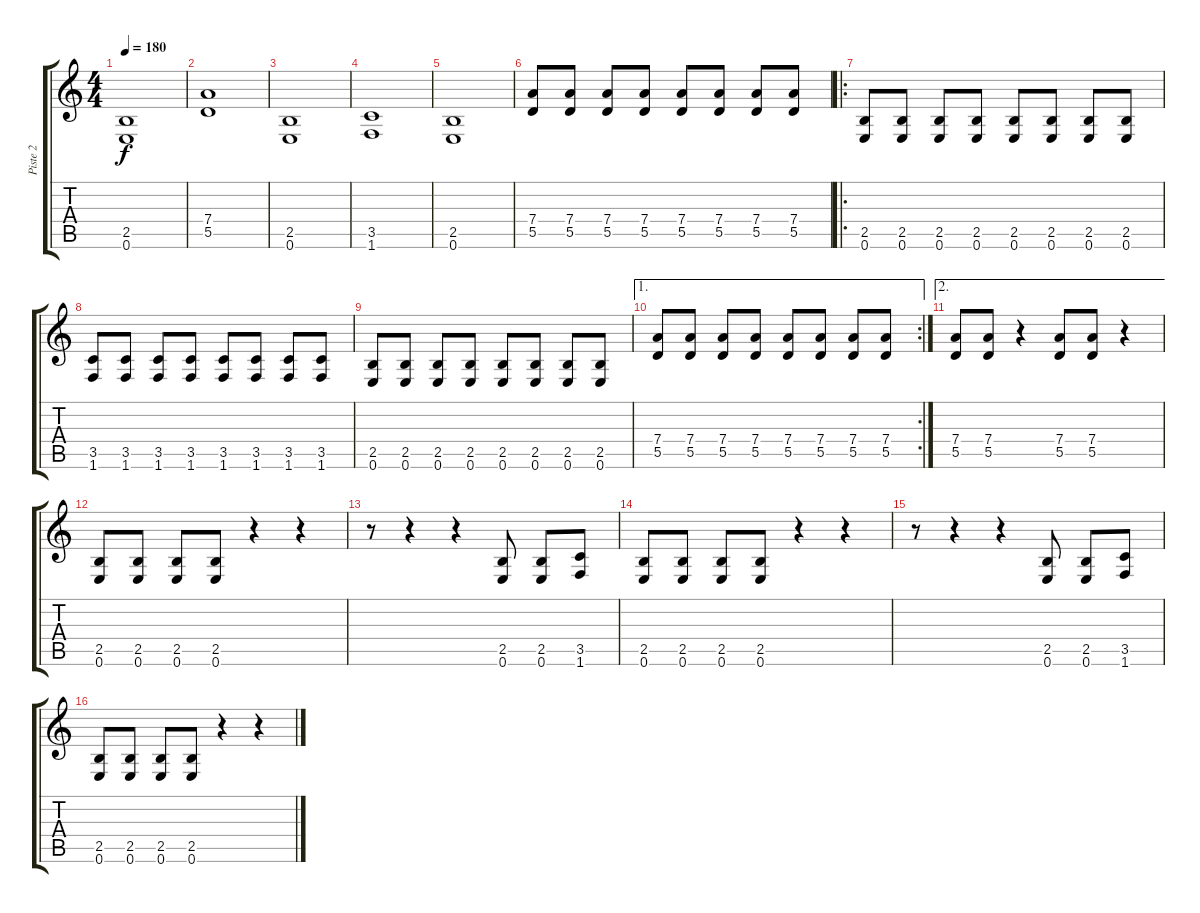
\track ("Piste 2" "Piste 2") {instrument distortionguitar}
\staff {score tabs}
\tuning (E4 B3 G3 D3 A2 E2) {hide}
\ts (4 4)
\tempo 180
\clef g2
\ks c
(2.5 0.6).1{dy f} |
(7.4 5.5).1 |
(2.5 0.6).1 |
(3.5 1.6).1 |
(2.5 0.6).1 |
(7.4 5.5).8 (7.4 5.5).8 (7.4 5.5).8 (7.4 5.5).8 (7.4 5.5).8 (7.4 5.5).8 (7.4 5.5).8 (7.4 5.5).8 |
\ro
(2.5 0.6).8 (2.5 0.6).8 (2.5 0.6).8 (2.5 0.6).8 (2.5 0.6).8 (2.5 0.6).8 (2.5 0.6).8 (2.5 0.6).8 |
(3.5 1.6).8 (3.5 1.6).8 (3.5 1.6).8 (3.5 1.6).8 (3.5 1.6).8 (3.5 1.6).8 (3.5 1.6).8 (3.5 1.6).8 |
(2.5 0.6).8 (2.5 0.6).8 (2.5 0.6).8 (2.5 0.6).8 (2.5 0.6).8 (2.5 0.6).8 (2.5 0.6).8 (2.5 0.6).8 |
\ae 1
\rc 2
(7.4 5.5).8 (7.4 5.5).8 (7.4 5.5).8 (7.4 5.5).8 (7.4 5.5).8 (7.4 5.5).8 (7.4 5.5).8 (7.4 5.5).8 |
\ae 2
(7.4 5.5).8 (7.4 5.5).8 r.4 (7.4 5.5).8 (7.4 5.5).8 r.4 |
(2.5 0.6).8 (2.5 0.6).8 (2.5 0.6).8 (2.5 0.6).8 r.4 r.4 |
r.8 r.4 r.4 (2.5 0.6).8 (2.5 0.6).8 (3.5 1.6).8 |
(2.5 0.6).8 (2.5 0.6).8 (2.5 0.6).8 (2.5 0.6).8 r.4 r.4 |
r.8 r.4 r.4 (2.5 0.6).8 (2.5 0.6).8 (3.5 1.6).8 |
(2.5 0.6).8 (2.5 0.6).8 (2.5 0.6).8 (2.5 0.6).8 r.4 r.4
